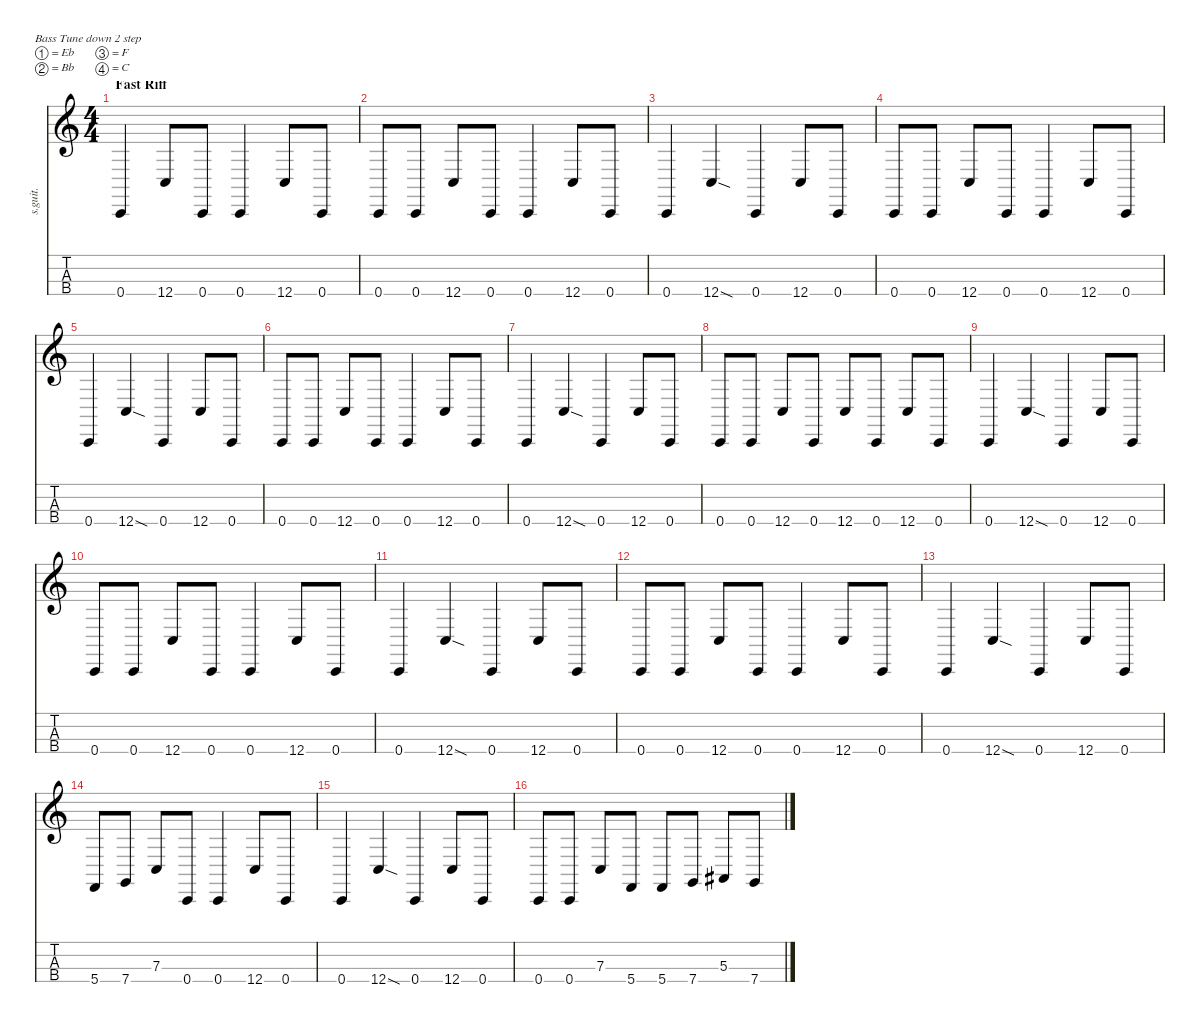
\defaultSystemsLayout 4
\hideDynamics
\bracketExtendMode nobrackets
\track ("Nick Oliveri" "s.guit.") {instrument electricbasspick}
\staff {score tabs}
\tuning (Eb2 Bb1 F1 C1)
\ts (4 4)
\section ("" "Fast Riff")
\tempo (210 hide)
\clef g2
\ks c
0.4.4{lyrics (0 "") lyrics (1 "") lyrics (2 "") lyrics (3 "") lyrics (4 "") dy f} 12.4.8{lyrics (0 "") lyrics (1 "") lyrics (2 "") lyrics (3 "") lyrics (4 "")} 0.4.8{lyrics (0 "") lyrics (1 "") lyrics (2 "") lyrics (3 "") lyrics (4 "")} 0.4.4{lyrics (0 "") lyrics (1 "") lyrics (2 "") lyrics (3 "") lyrics (4 "")} 12.4.8{lyrics (0 "") lyrics (1 "") lyrics (2 "") lyrics (3 "") lyrics (4 "")} 0.4.8{lyrics (0 "") lyrics (1 "") lyrics (2 "") lyrics (3 "") lyrics (4 "")} |
0.4.8{lyrics (0 "") lyrics (1 "") lyrics (2 "") lyrics (3 "") lyrics (4 "")} 0.4.8{lyrics (0 "") lyrics (1 "") lyrics (2 "") lyrics (3 "") lyrics (4 "")} 12.4.8{lyrics (0 "") lyrics (1 "") lyrics (2 "") lyrics (3 "") lyrics (4 "")} 0.4.8{lyrics (0 "") lyrics (1 "") lyrics (2 "") lyrics (3 "") lyrics (4 "")} 0.4.4{lyrics (0 "") lyrics (1 "") lyrics (2 "") lyrics (3 "") lyrics (4 "")} 12.4.8{lyrics (0 "") lyrics (1 "") lyrics (2 "") lyrics (3 "") lyrics (4 "")} 0.4.8{lyrics (0 "") lyrics (1 "") lyrics (2 "") lyrics (3 "") lyrics (4 "")} |
0.4.4{lyrics (0 "") lyrics (1 "") lyrics (2 "") lyrics (3 "") lyrics (4 "")} 12.4{sod}.4{lyrics (0 "") lyrics (1 "") lyrics (2 "") lyrics (3 "") lyrics (4 "")} 0.4.4{lyrics (0 "") lyrics (1 "") lyrics (2 "") lyrics (3 "") lyrics (4 "")} 12.4.8{lyrics (0 "") lyrics (1 "") lyrics (2 "") lyrics (3 "") lyrics (4 "")} 0.4.8{lyrics (0 "") lyrics (1 "") lyrics (2 "") lyrics (3 "") lyrics (4 "")} |
0.4.8{lyrics (0 "") lyrics (1 "") lyrics (2 "") lyrics (3 "") lyrics (4 "")} 0.4.8{lyrics (0 "") lyrics (1 "") lyrics (2 "") lyrics (3 "") lyrics (4 "")} 12.4.8{lyrics (0 "") lyrics (1 "") lyrics (2 "") lyrics (3 "") lyrics (4 "")} 0.4.8{lyrics (0 "") lyrics (1 "") lyrics (2 "") lyrics (3 "") lyrics (4 "")} 0.4.4{lyrics (0 "") lyrics (1 "") lyrics (2 "") lyrics (3 "") lyrics (4 "")} 12.4.8{lyrics (0 "") lyrics (1 "") lyrics (2 "") lyrics (3 "") lyrics (4 "")} 0.4.8{lyrics (0 "") lyrics (1 "") lyrics (2 "") lyrics (3 "") lyrics (4 "")} |
0.4.4{lyrics (0 "") lyrics (1 "") lyrics (2 "") lyrics (3 "") lyrics (4 "")} 12.4{sod}.4{lyrics (0 "") lyrics (1 "") lyrics (2 "") lyrics (3 "") lyrics (4 "")} 0.4.4{lyrics (0 "") lyrics (1 "") lyrics (2 "") lyrics (3 "") lyrics (4 "")} 12.4.8{lyrics (0 "") lyrics (1 "") lyrics (2 "") lyrics (3 "") lyrics (4 "")} 0.4.8{lyrics (0 "") lyrics (1 "") lyrics (2 "") lyrics (3 "") lyrics (4 "")} |
0.4.8{lyrics (0 "") lyrics (1 "") lyrics (2 "") lyrics (3 "") lyrics (4 "")} 0.4.8{lyrics (0 "") lyrics (1 "") lyrics (2 "") lyrics (3 "") lyrics (4 "")} 12.4.8{lyrics (0 "") lyrics (1 "") lyrics (2 "") lyrics (3 "") lyrics (4 "")} 0.4.8{lyrics (0 "") lyrics (1 "") lyrics (2 "") lyrics (3 "") lyrics (4 "")} 0.4.4{lyrics (0 "") lyrics (1 "") lyrics (2 "") lyrics (3 "") lyrics (4 "")} 12.4.8{lyrics (0 "") lyrics (1 "") lyrics (2 "") lyrics (3 "") lyrics (4 "")} 0.4.8{lyrics (0 "") lyrics (1 "") lyrics (2 "") lyrics (3 "") lyrics (4 "")} |
0.4.4{lyrics (0 "") lyrics (1 "") lyrics (2 "") lyrics (3 "") lyrics (4 "")} 12.4{sod}.4{lyrics (0 "") lyrics (1 "") lyrics (2 "") lyrics (3 "") lyrics (4 "")} 0.4.4{lyrics (0 "") lyrics (1 "") lyrics (2 "") lyrics (3 "") lyrics (4 "")} 12.4.8{lyrics (0 "") lyrics (1 "") lyrics (2 "") lyrics (3 "") lyrics (4 "")} 0.4.8{lyrics (0 "") lyrics (1 "") lyrics (2 "") lyrics (3 "") lyrics (4 "")} |
0.4.8{lyrics (0 "") lyrics (1 "") lyrics (2 "") lyrics (3 "") lyrics (4 "")} 0.4.8{lyrics (0 "") lyrics (1 "") lyrics (2 "") lyrics (3 "") lyrics (4 "")} 12.4.8{lyrics (0 "") lyrics (1 "") lyrics (2 "") lyrics (3 "") lyrics (4 "")} 0.4.8{lyrics (0 "") lyrics (1 "") lyrics (2 "") lyrics (3 "") lyrics (4 "")} 12.4.8{lyrics (0 "") lyrics (1 "") lyrics (2 "") lyrics (3 "") lyrics (4 "")} 0.4.8{lyrics (0 "") lyrics (1 "") lyrics (2 "") lyrics (3 "") lyrics (4 "")} 12.4.8{lyrics (0 "") lyrics (1 "") lyrics (2 "") lyrics (3 "") lyrics (4 "")} 0.4.8{lyrics (0 "") lyrics (1 "") lyrics (2 "") lyrics (3 "") lyrics (4 "")} |
0.4.4{lyrics (0 "") lyrics (1 "") lyrics (2 "") lyrics (3 "") lyrics (4 "")} 12.4{sod}.4{lyrics (0 "") lyrics (1 "") lyrics (2 "") lyrics (3 "") lyrics (4 "")} 0.4.4{lyrics (0 "") lyrics (1 "") lyrics (2 "") lyrics (3 "") lyrics (4 "")} 12.4.8{lyrics (0 "") lyrics (1 "") lyrics (2 "") lyrics (3 "") lyrics (4 "")} 0.4.8{lyrics (0 "") lyrics (1 "") lyrics (2 "") lyrics (3 "") lyrics (4 "")} |
0.4.8{lyrics (0 "") lyrics (1 "") lyrics (2 "") lyrics (3 "") lyrics (4 "")} 0.4.8{lyrics (0 "") lyrics (1 "") lyrics (2 "") lyrics (3 "") lyrics (4 "")} 12.4.8{lyrics (0 "") lyrics (1 "") lyrics (2 "") lyrics (3 "") lyrics (4 "")} 0.4.8{lyrics (0 "") lyrics (1 "") lyrics (2 "") lyrics (3 "") lyrics (4 "")} 0.4.4{lyrics (0 "") lyrics (1 "") lyrics (2 "") lyrics (3 "") lyrics (4 "")} 12.4.8{lyrics (0 "") lyrics (1 "") lyrics (2 "") lyrics (3 "") lyrics (4 "")} 0.4.8{lyrics (0 "") lyrics (1 "") lyrics (2 "") lyrics (3 "") lyrics (4 "")} |
0.4.4{lyrics (0 "") lyrics (1 "") lyrics (2 "") lyrics (3 "") lyrics (4 "")} 12.4{sod}.4{lyrics (0 "") lyrics (1 "") lyrics (2 "") lyrics (3 "") lyrics (4 "")} 0.4.4{lyrics (0 "") lyrics (1 "") lyrics (2 "") lyrics (3 "") lyrics (4 "")} 12.4.8{lyrics (0 "") lyrics (1 "") lyrics (2 "") lyrics (3 "") lyrics (4 "")} 0.4.8{lyrics (0 "") lyrics (1 "") lyrics (2 "") lyrics (3 "") lyrics (4 "")} |
0.4.8{lyrics (0 "") lyrics (1 "") lyrics (2 "") lyrics (3 "") lyrics (4 "")} 0.4.8{lyrics (0 "") lyrics (1 "") lyrics (2 "") lyrics (3 "") lyrics (4 "")} 12.4.8{lyrics (0 "") lyrics (1 "") lyrics (2 "") lyrics (3 "") lyrics (4 "")} 0.4.8{lyrics (0 "") lyrics (1 "") lyrics (2 "") lyrics (3 "") lyrics (4 "")} 0.4.4{lyrics (0 "") lyrics (1 "") lyrics (2 "") lyrics (3 "") lyrics (4 "")} 12.4.8{lyrics (0 "") lyrics (1 "") lyrics (2 "") lyrics (3 "") lyrics (4 "")} 0.4.8{lyrics (0 "") lyrics (1 "") lyrics (2 "") lyrics (3 "") lyrics (4 "")} |
0.4.4{lyrics (0 "") lyrics (1 "") lyrics (2 "") lyrics (3 "") lyrics (4 "")} 12.4{sod}.4{lyrics (0 "") lyrics (1 "") lyrics (2 "") lyrics (3 "") lyrics (4 "")} 0.4.4{lyrics (0 "") lyrics (1 "") lyrics (2 "") lyrics (3 "") lyrics (4 "")} 12.4.8{lyrics (0 "") lyrics (1 "") lyrics (2 "") lyrics (3 "") lyrics (4 "")} 0.4.8{lyrics (0 "") lyrics (1 "") lyrics (2 "") lyrics (3 "") lyrics (4 "")} |
5.4.8{lyrics (0 "") lyrics (1 "") lyrics (2 "") lyrics (3 "") lyrics (4 "")} 7.4.8{lyrics (0 "") lyrics (1 "") lyrics (2 "") lyrics (3 "") lyrics (4 "")} 7.3.8{lyrics (0 "") lyrics (1 "") lyrics (2 "") lyrics (3 "") lyrics (4 "")} 0.4.8{lyrics (0 "") lyrics (1 "") lyrics (2 "") lyrics (3 "") lyrics (4 "")} 0.4.4{lyrics (0 "") lyrics (1 "") lyrics (2 "") lyrics (3 "") lyrics (4 "")} 12.4.8{lyrics (0 "") lyrics (1 "") lyrics (2 "") lyrics (3 "") lyrics (4 "")} 0.4.8{lyrics (0 "") lyrics (1 "") lyrics (2 "") lyrics (3 "") lyrics (4 "")} |
0.4.4{lyrics (0 "") lyrics (1 "") lyrics (2 "") lyrics (3 "") lyrics (4 "")} 12.4{sod}.4{lyrics (0 "") lyrics (1 "") lyrics (2 "") lyrics (3 "") lyrics (4 "")} 0.4.4{lyrics (0 "") lyrics (1 "") lyrics (2 "") lyrics (3 "") lyrics (4 "")} 12.4.8{lyrics (0 "") lyrics (1 "") lyrics (2 "") lyrics (3 "") lyrics (4 "")} 0.4.8{lyrics (0 "") lyrics (1 "") lyrics (2 "") lyrics (3 "") lyrics (4 "")} |
0.4.8{lyrics (0 "") lyrics (1 "") lyrics (2 "") lyrics (3 "") lyrics (4 "")} 0.4.8{lyrics (0 "") lyrics (1 "") lyrics (2 "") lyrics (3 "") lyrics (4 "")} 7.3.8{lyrics (0 "") lyrics (1 "") lyrics (2 "") lyrics (3 "") lyrics (4 "")} 5.4.8{lyrics (0 "") lyrics (1 "") lyrics (2 "") lyrics (3 "") lyrics (4 "")} 5.4.8{lyrics (0 "") lyrics (1 "") lyrics (2 "") lyrics (3 "") lyrics (4 "")} 7.4.8{lyrics (0 "") lyrics (1 "") lyrics (2 "") lyrics (3 "") lyrics (4 "")} 5.3{acc #}.8{lyrics (0 "") lyrics (1 "") lyrics (2 "") lyrics (3 "") lyrics (4 "")} 7.4.8{lyrics (0 "") lyrics (1 "") lyrics (2 "") lyrics (3 "") lyrics (4 "")}
